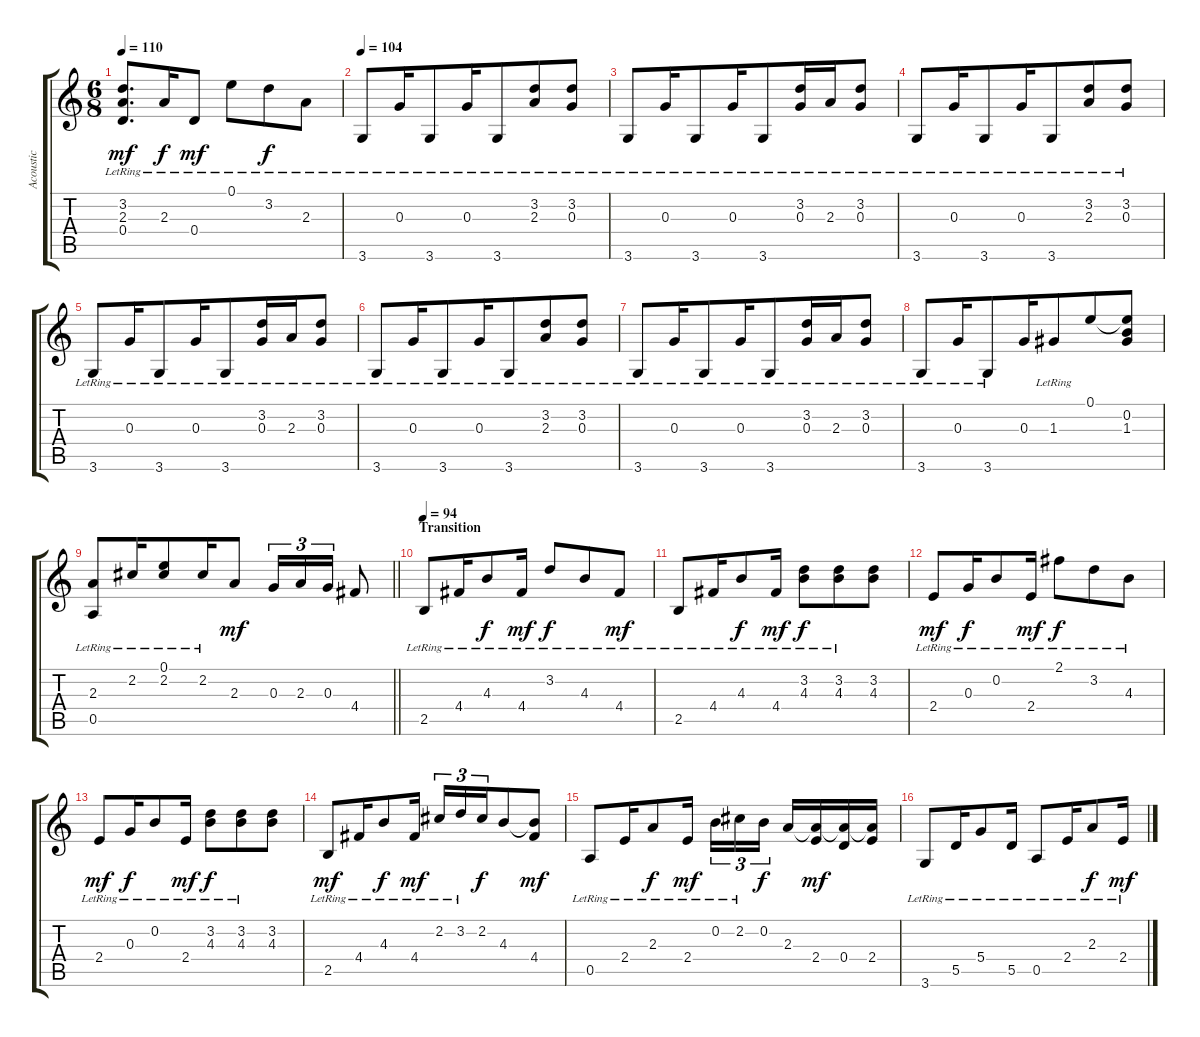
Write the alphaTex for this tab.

\track ("Acoustic" "Acoustic") {instrument acousticguitarnylon}
\staff {score tabs}
\tuning (E4 B3 G3 D3 A2 E2) {hide}
\ts (6 8)
\tempo 110
\clef g2
\ks c
(3.2{lr} 2.3 0.4{lr}).8{d dy mf} 2.3{lr}.16{dy f beam merge} 0.4{lr}.8{dy mf} 0.1{lr}.8{beam merge} 3.2{lr}.8{dy f} 2.3{lr}.8 |
\tempo 104
3.6{lr}.8 0.3{lr}.16 3.6{lr}.8 0.3{lr}.16{beam merge} 3.6{lr}.8 (3.2{lr} 2.3{lr}).8 (3.2{lr} 0.3{lr}).8 |
3.6{lr}.8 0.3{lr}.16 3.6{lr}.8 0.3{lr}.16{beam merge} 3.6{lr}.8 (3.2{lr} 0.3{lr}).16 2.3{lr}.16 (3.2{lr} 0.3{lr}).8 |
3.6{lr}.8 0.3{lr}.16 3.6{lr}.8 0.3{lr}.16{beam merge} 3.6{lr}.8 (3.2{lr} 2.3{lr}).8 (3.2{lr} 0.3{lr}).8 |
3.6{lr}.8 0.3{lr}.16 3.6{lr}.8 0.3{lr}.16{beam merge} 3.6{lr}.8 (3.2{lr} 0.3{lr}).16 2.3{lr}.16 (3.2{lr} 0.3{lr}).8 |
3.6{lr}.8 0.3{lr}.16 3.6{lr}.8 0.3{lr}.16{beam merge} 3.6{lr}.8 (3.2{lr} 2.3{lr}).8 (3.2{lr} 0.3{lr}).8 |
3.6{lr}.8 0.3{lr}.16 3.6{lr}.8 0.3{lr}.16{beam merge} 3.6{lr}.8 (3.2{lr} 0.3{lr}).16 2.3{lr}.16 (3.2{lr} 0.3{lr}).8 |
3.6{lr}.8 0.3{lr}.16 3.6{lr}.8 0.3.16{beam merge} 1.3{lr}.8 0.1.8 (0.1{t} 0.2 1.3).8 |
\barLineRight lightlight
(2.3{lr} 0.5{lr}).8{beam merge} 2.2{lr}.16{beam merge} (0.1{lr} 2.2).8 2.2{lr}.16{beam merge} 2.3.8{dy mf} 0.3.16{tu (3 2) beam merge} 2.3.16{tu (3 2)} 0.3.16{tu (3 2)} 4.4.8 |
\section ("" "Transition")
\tempo 94
2.5{lr}.8{beam merge} 4.4{lr}.16 4.3{lr}.8{dy f} 4.4{lr}.16{dy mf} 3.2{lr}.8{dy f beam merge} 4.3{lr}.8 4.4{lr}.8{dy mf} |
2.5{lr}.8{beam merge} 4.4{lr}.16 4.3{lr}.8{dy f} 4.4{lr}.16{dy mf} (3.2{lr} 4.3).8{dy f beam merge} (3.2 4.3{lr}).8 (3.2 4.3).8 |
2.4{lr}.8{dy mf beam merge} 0.3{lr}.16{dy f} 0.2{lr}.8 2.4{lr}.16{dy mf} 2.1{lr}.8{dy f beam merge} 3.2{lr}.8 4.3{lr}.8 |
2.4{lr}.8{dy mf beam merge} 0.3{lr}.16{dy f} 0.2{lr}.8 2.4{lr}.16{dy mf} (3.2{lr} 4.3).8{dy f beam merge} (3.2 4.3{lr}).8 (3.2 4.3).8 |
2.5{lr}.8{dy mf beam merge} 4.4{lr}.16 4.3{lr}.8{dy f} 4.4{lr}.16{dy mf} 2.2{lr}.16{tu (3 2)} 3.2{lr}.16{tu (3 2)} 2.2.16{tu (3 2) dy f beam merge} 4.3.8 (4.3{t} 4.4).8{dy mf} |
0.5{lr}.8{beam merge} 2.4{lr}.16 2.3{lr}.8{dy f} 2.4{lr}.16{dy mf} 0.2{lr}.16{tu (3 2)} 2.2{lr}.16{tu (3 2)} 0.2.16{tu (3 2) dy f beam splitsecondary} 2.3.16 (2.3{t} 2.4).16{dy mf} (2.3{t} 0.4).16{beam merge} (2.3{t} 2.4).16 |
3.6{lr}.8{beam merge} 5.5{lr}.16 5.4{lr}.8 5.5{lr}.16 0.5{lr}.8{beam merge} 2.4{lr}.16 2.3{lr}.8{dy f} 2.4{lr}.16{dy mf}
